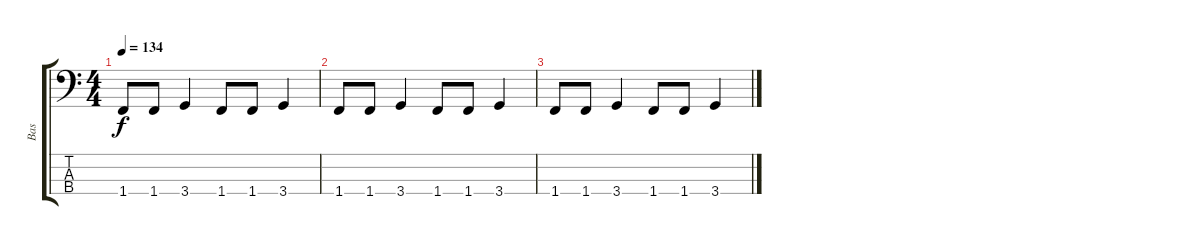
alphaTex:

\track ("Bas" "Bas") {instrument electricbassfinger}
\staff {score tabs}
\tuning (G2 D2 A1 E1) {hide}
\ts (4 4)
\tempo 134
\clef f4
\ks c
1.4.8{dy f} 1.4.8 3.4.4 1.4.8 1.4.8 3.4.4 |
1.4.8 1.4.8 3.4.4 1.4.8 1.4.8 3.4.4 |
1.4.8 1.4.8 3.4.4 1.4.8 1.4.8 3.4.4
